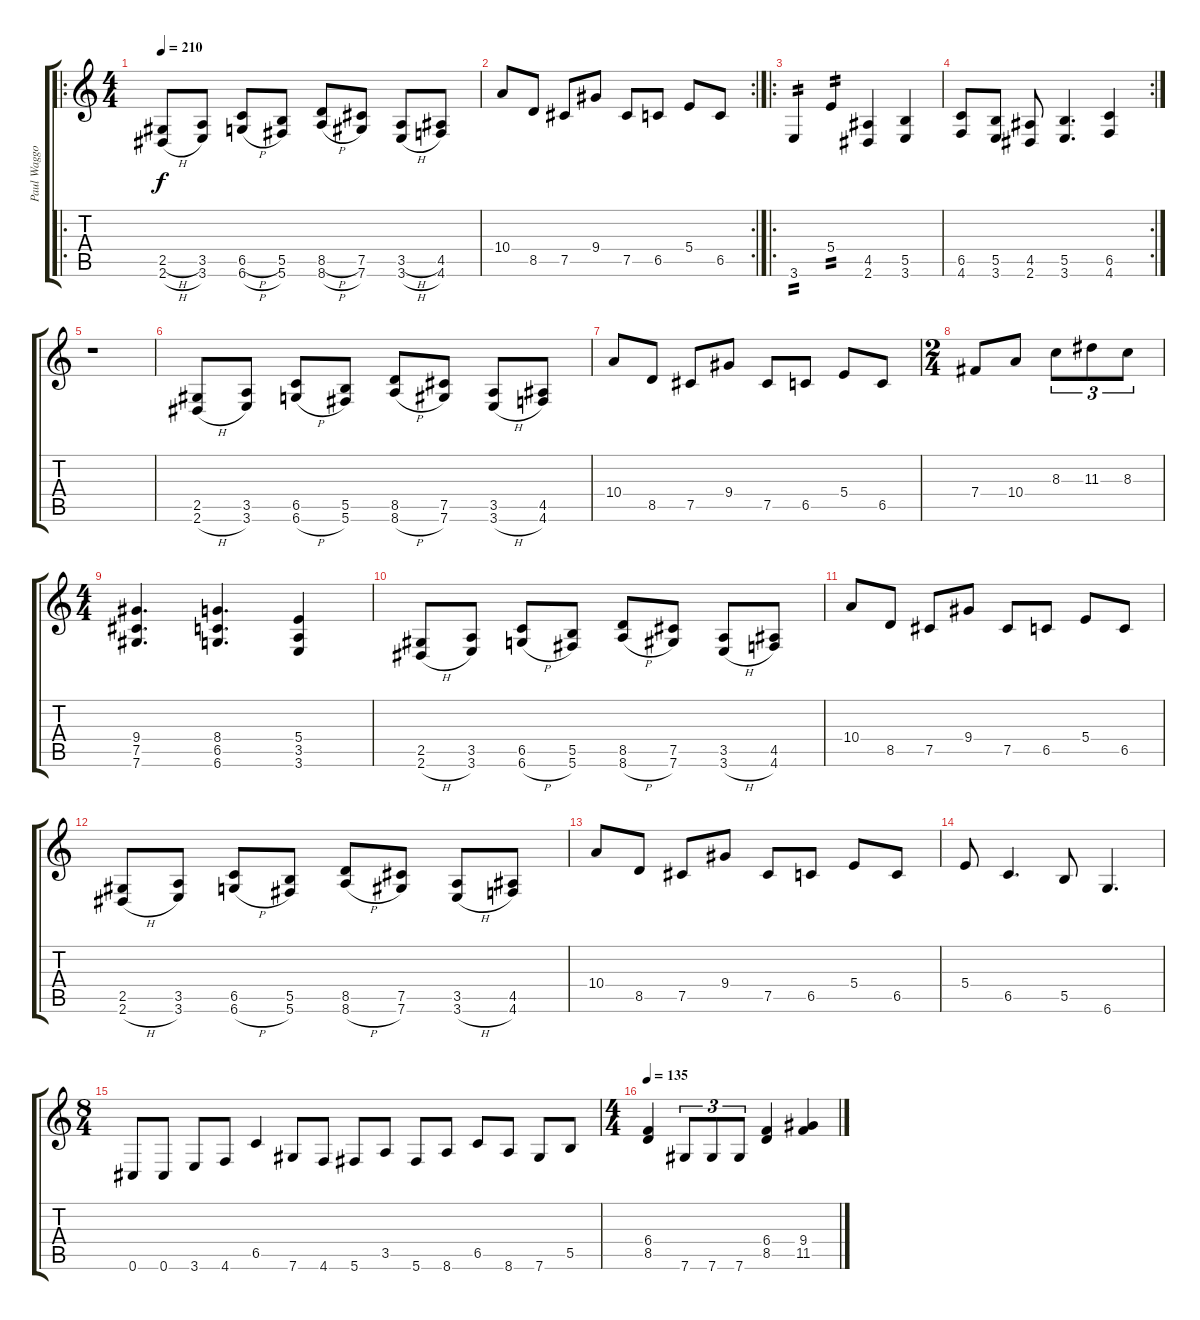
\track ("Paul Waggoner" "Paul Waggo") {instrument overdrivenguitar}
\staff {score tabs}
\tuning (Db4 Ab3 E3 B2 Gb2 Db2) {hide}
\ro
\ts (4 4)
\tempo 210
\clef g2
\ks c
(2.5{h} 2.6{h}).8{dy f} (3.5 3.6).8 (6.5{h} 6.6{h}).8 (5.5 5.6).8 (8.5{h} 8.6{h}).8 (7.5 7.6).8 (3.5{h} 3.6{h}).8 (4.5 4.6).8 |
\rc 2
10.4.8 8.5.8 7.5.8 9.4.8 7.5.8 6.5.8 5.4.8 6.5.8 |
\ro
3.6.4{tp 2} 5.4.4{tp 2} (4.5 2.6).4 (5.5 3.6).4 |
\rc 2
(6.5 4.6).8 (5.5 3.6).8 (4.5 2.6).8 (5.5 3.6).4{d} (6.5 4.6).4 |
r.1 |
(2.5 2.6{h}).8 (3.5 3.6).8 (6.5 6.6{h}).8 (5.5 5.6).8 (8.5 8.6{h}).8 (7.5 7.6).8 (3.5 3.6{h}).8 (4.5 4.6).8 |
10.4.8 8.5.8 7.5.8 9.4.8 7.5.8 6.5.8 5.4.8 6.5.8 |
\ts (2 4)
7.4.8 10.4.8 8.3.8{tu (3 2)} 11.3.8{tu (3 2)} 8.3.8{tu (3 2)} |
\ts (4 4)
(9.4 7.5 7.6).4{d} (8.4 6.5 6.6).4{d} (5.4 3.5 3.6).4 |
(2.5 2.6{h}).8 (3.5 3.6).8 (6.5 6.6{h}).8 (5.5 5.6).8 (8.5 8.6{h}).8 (7.5 7.6).8 (3.5 3.6{h}).8 (4.5 4.6).8 |
10.4.8 8.5.8 7.5.8 9.4.8 7.5.8 6.5.8 5.4.8 6.5.8 |
(2.5 2.6{h}).8 (3.5 3.6).8 (6.5 6.6{h}).8 (5.5 5.6).8 (8.5 8.6{h}).8 (7.5 7.6).8 (3.5 3.6{h}).8 (4.5 4.6).8 |
10.4.8 8.5.8 7.5.8 9.4.8 7.5.8 6.5.8 5.4.8 6.5.8 |
5.4.8 6.5.4{d} 5.5.8 6.6.4{d} |
\ts (8 4)
0.6.8 0.6.8 3.6.8 4.6.8 6.5.4 7.6.8 4.6.8 5.6.8 3.5.8 5.6.8 8.6.8 6.5.8 8.6.8 7.6.8 5.5.8 |
\ts (4 4)
\tempo 135
(6.4 8.5).4 7.6.8{tu (3 2)} 7.6.8{tu (3 2)} 7.6.8{tu (3 2)} (6.4 8.5).4 (9.4 11.5).4
